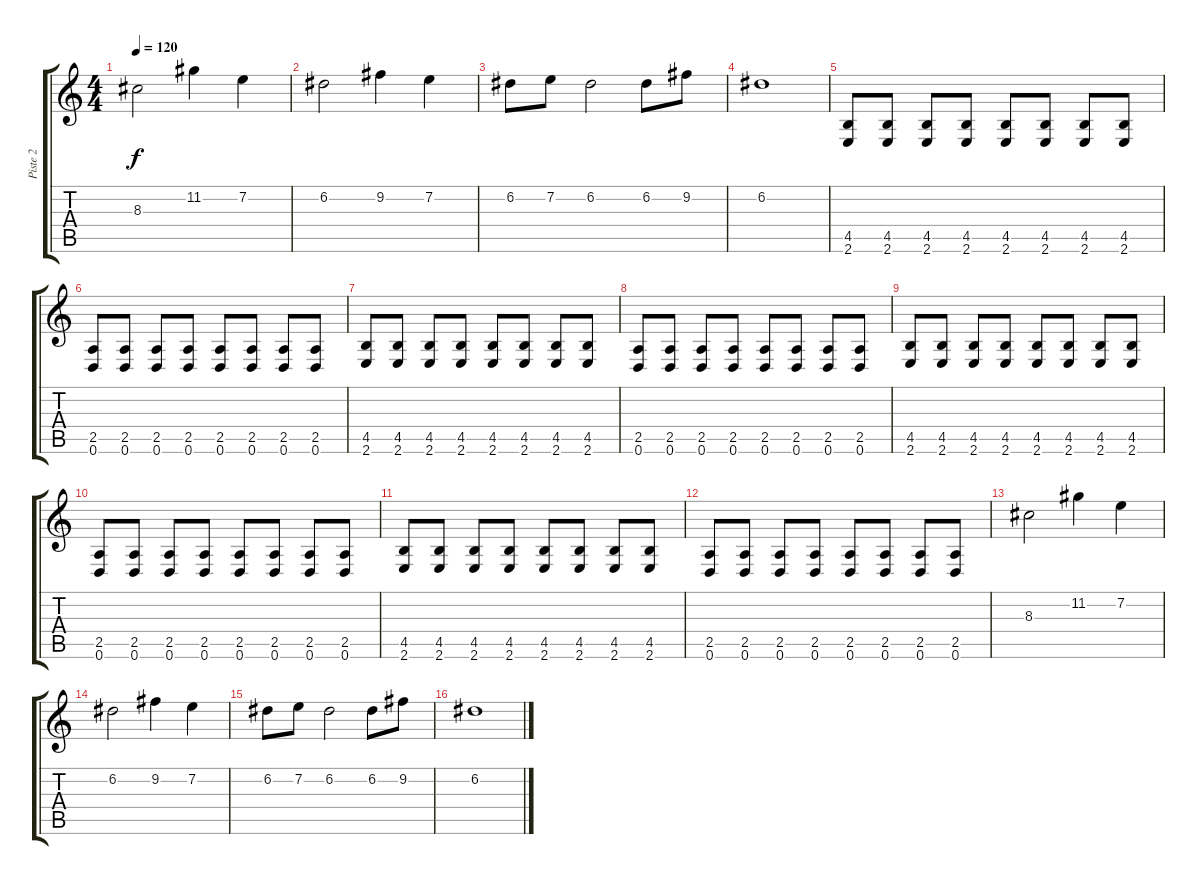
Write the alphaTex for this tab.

\track ("Piste 2" "Piste 2") {instrument distortionguitar}
\staff {score tabs}
\tuning (D4 A3 F3 C3 G2 D2) {hide}
\ts (4 4)
\tempo 120
\clef g2
\ks c
8.3.2{dy f} 11.2.4 7.2.4 |
6.2.2 9.2.4 7.2.4 |
6.2.8 7.2.8 6.2.2 6.2.8 9.2.8 |
6.2.1 |
(4.5 2.6).8 (4.5 2.6).8 (4.5 2.6).8 (4.5 2.6).8 (4.5 2.6).8 (4.5 2.6).8 (4.5 2.6).8 (4.5 2.6).8 |
(2.5 0.6).8 (2.5 0.6).8 (2.5 0.6).8 (2.5 0.6).8 (2.5 0.6).8 (2.5 0.6).8 (2.5 0.6).8 (2.5 0.6).8 |
(4.5 2.6).8 (4.5 2.6).8 (4.5 2.6).8 (4.5 2.6).8 (4.5 2.6).8 (4.5 2.6).8 (4.5 2.6).8 (4.5 2.6).8 |
(2.5 0.6).8 (2.5 0.6).8 (2.5 0.6).8 (2.5 0.6).8 (2.5 0.6).8 (2.5 0.6).8 (2.5 0.6).8 (2.5 0.6).8 |
(4.5 2.6).8 (4.5 2.6).8 (4.5 2.6).8 (4.5 2.6).8 (4.5 2.6).8 (4.5 2.6).8 (4.5 2.6).8 (4.5 2.6).8 |
(2.5 0.6).8 (2.5 0.6).8 (2.5 0.6).8 (2.5 0.6).8 (2.5 0.6).8 (2.5 0.6).8 (2.5 0.6).8 (2.5 0.6).8 |
(4.5 2.6).8 (4.5 2.6).8 (4.5 2.6).8 (4.5 2.6).8 (4.5 2.6).8 (4.5 2.6).8 (4.5 2.6).8 (4.5 2.6).8 |
(2.5 0.6).8 (2.5 0.6).8 (2.5 0.6).8 (2.5 0.6).8 (2.5 0.6).8 (2.5 0.6).8 (2.5 0.6).8 (2.5 0.6).8 |
8.3.2 11.2.4 7.2.4 |
6.2.2 9.2.4 7.2.4 |
6.2.8 7.2.8 6.2.2 6.2.8 9.2.8 |
6.2.1
